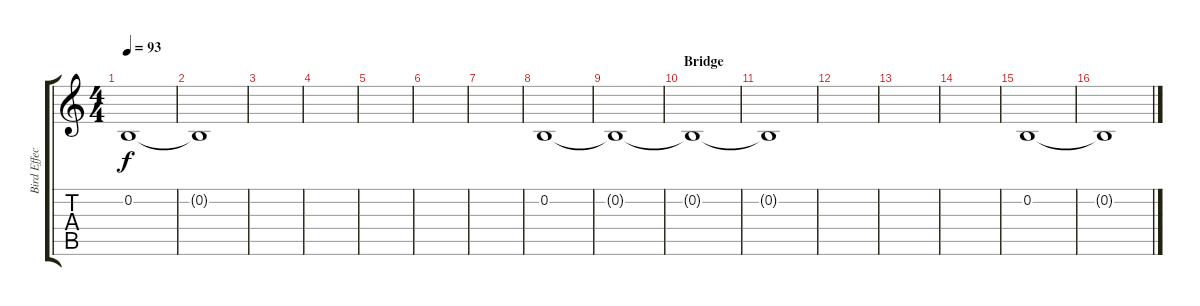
\track ("Bird Effect" "Bird Effec") {instrument birdtweet}
\staff {score tabs}
\tuning (E4 B3 G3 D3 A2 E2) {hide}
\ts (4 4)
\tempo 93
\clef g2
\ks c
0.2{t}.1{dy f} |
0.2{t}.1 |
|
|
|
|
|
0.2.1 |
0.2{t}.1 |
\section ("" "Bridge")
0.2{t}.1 |
0.2{t}.1 |
|
|
|
0.2.1 |
0.2{t}.1
